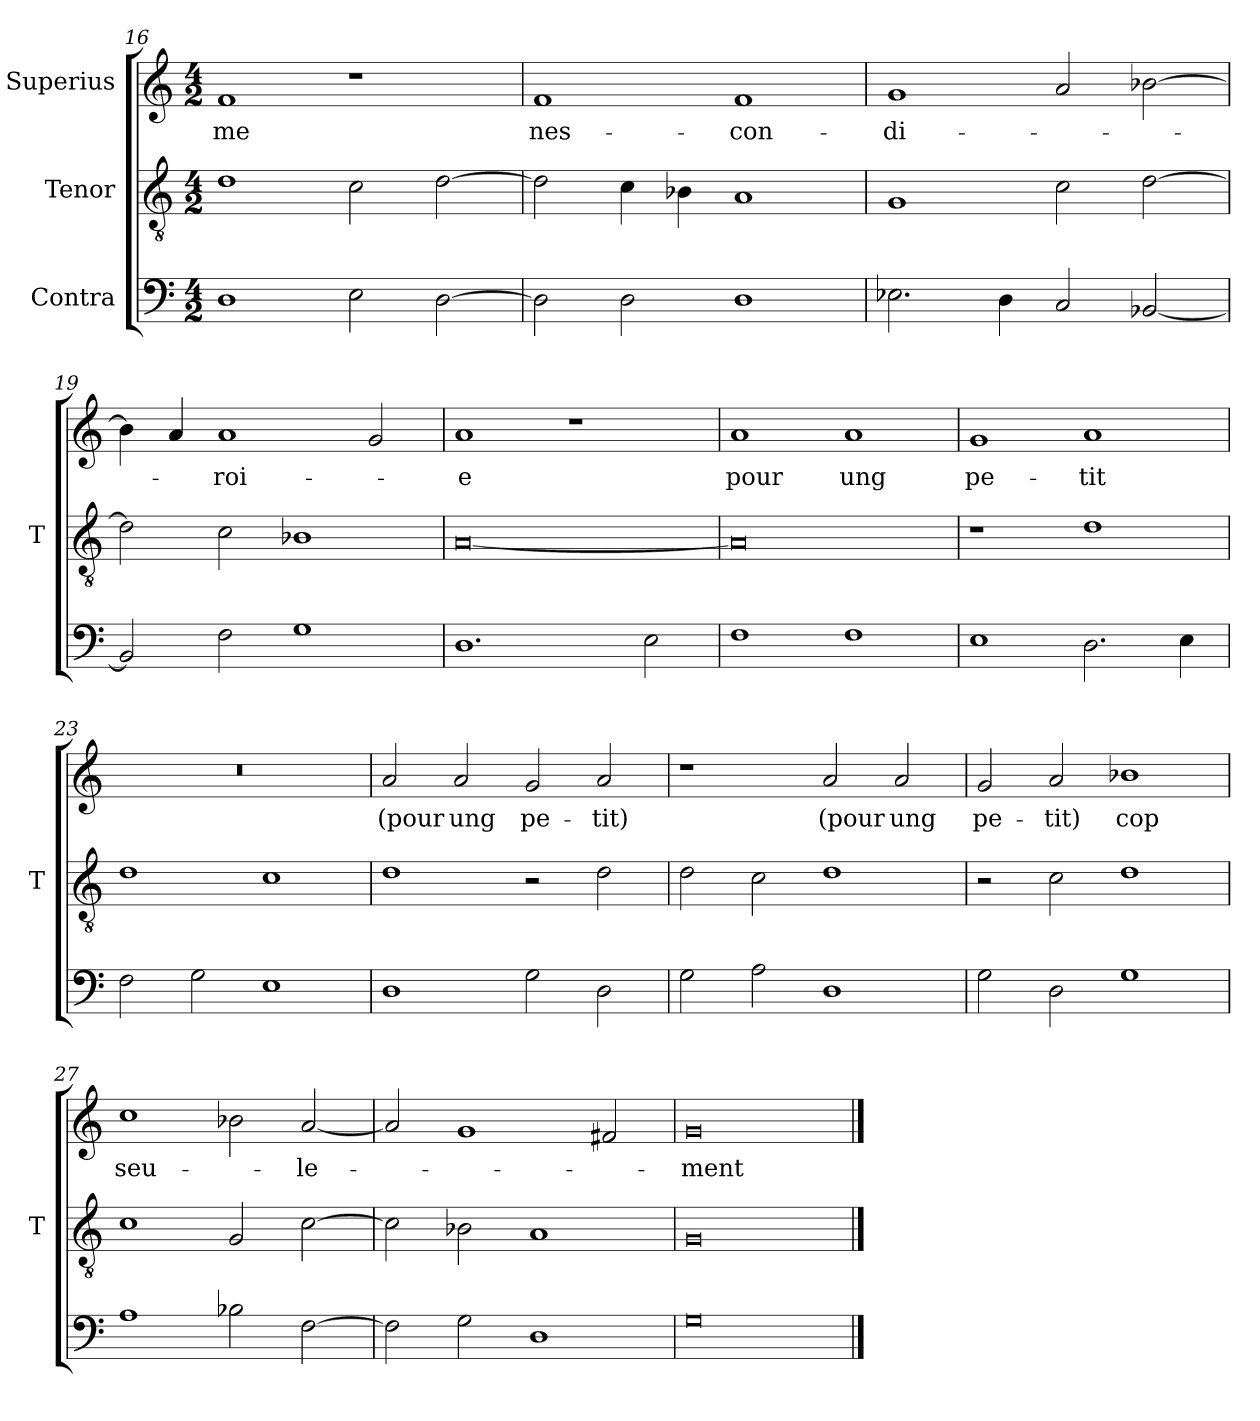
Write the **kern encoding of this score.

**kern	**kern	**kern	**text
*part3	*part2	*part1	*part1
*staff3	*staff2	*staff1	*staff1
*I"Contra	*I"Tenor	*I"Superius	*
*	*I'T	*	*
*clefF4	*clefGv2	*clefG2	*
*M4/2	*M4/2	*M4/2	*
=16	=16	=16	=16
1D	1d	1f	-me
2E	2c	1r	.
[2D	[2d	.	.
=17	=17	=17	=17
2D]	2d]	1f	nes-
2D	4c	.	.
.	4B-X	.	.
1D	1A	1f	-con-
=18	=18	=18	=18
2.E-X	1G	1g	-di-
4D	.	.	.
2C	2c	2a	.
[2BB-X	[2d	[2b-X	.
=19	=19	=19	=19
2BB-]	2d]	4b-]	.
.	.	4a	.
2F	2c	1a	-roi-
1G	1B-X	.	.
.	.	2g	.
=20	=20	=20	=20
1.D	[0A	1a	-e
.	.	1r	.
2E	.	.	.
=21	=21	=21	=21
1F	0A]	1a	-pour
1F	.	1a	-ung
=22	=22	=22	=22
1E	1r	1g	pe-
2.D	1d	1a	-tit
4E	.	.	.
=23	=23	=23	=23
2F	1d	0r	.
2G	.	.	.
1E	1c	.	.
=24	=24	=24	=24
1D	1d	2a	-(pour
.	.	2a	-ung
2G	2r	2g	pe-
2D	2d	2a	-tit)
=25	=25	=25	=25
2G	2d	1r	.
2A	2c	.	.
1D	1d	2a	-(pour
.	.	2a	-ung
=26	=26	=26	=26
2G	2r	2g	pe-
2D	2c	2a	-tit)
1G	1d	1b-X	-cop
=27	=27	=27	=27
1A	1c	1cc	seu-
2B-X	2G	2b-X	.
[2F	[2c	[2a	-le-
=28	=28	=28	=28
2F]	2c]	2a]	.
2G	2B-X	1g	.
1D	1A	.	.
.	.	2f#X	.
=29	=29	=29	=29
0G	0G	0g	-ment
==	==	==	==
*-	*-	*-	*-
